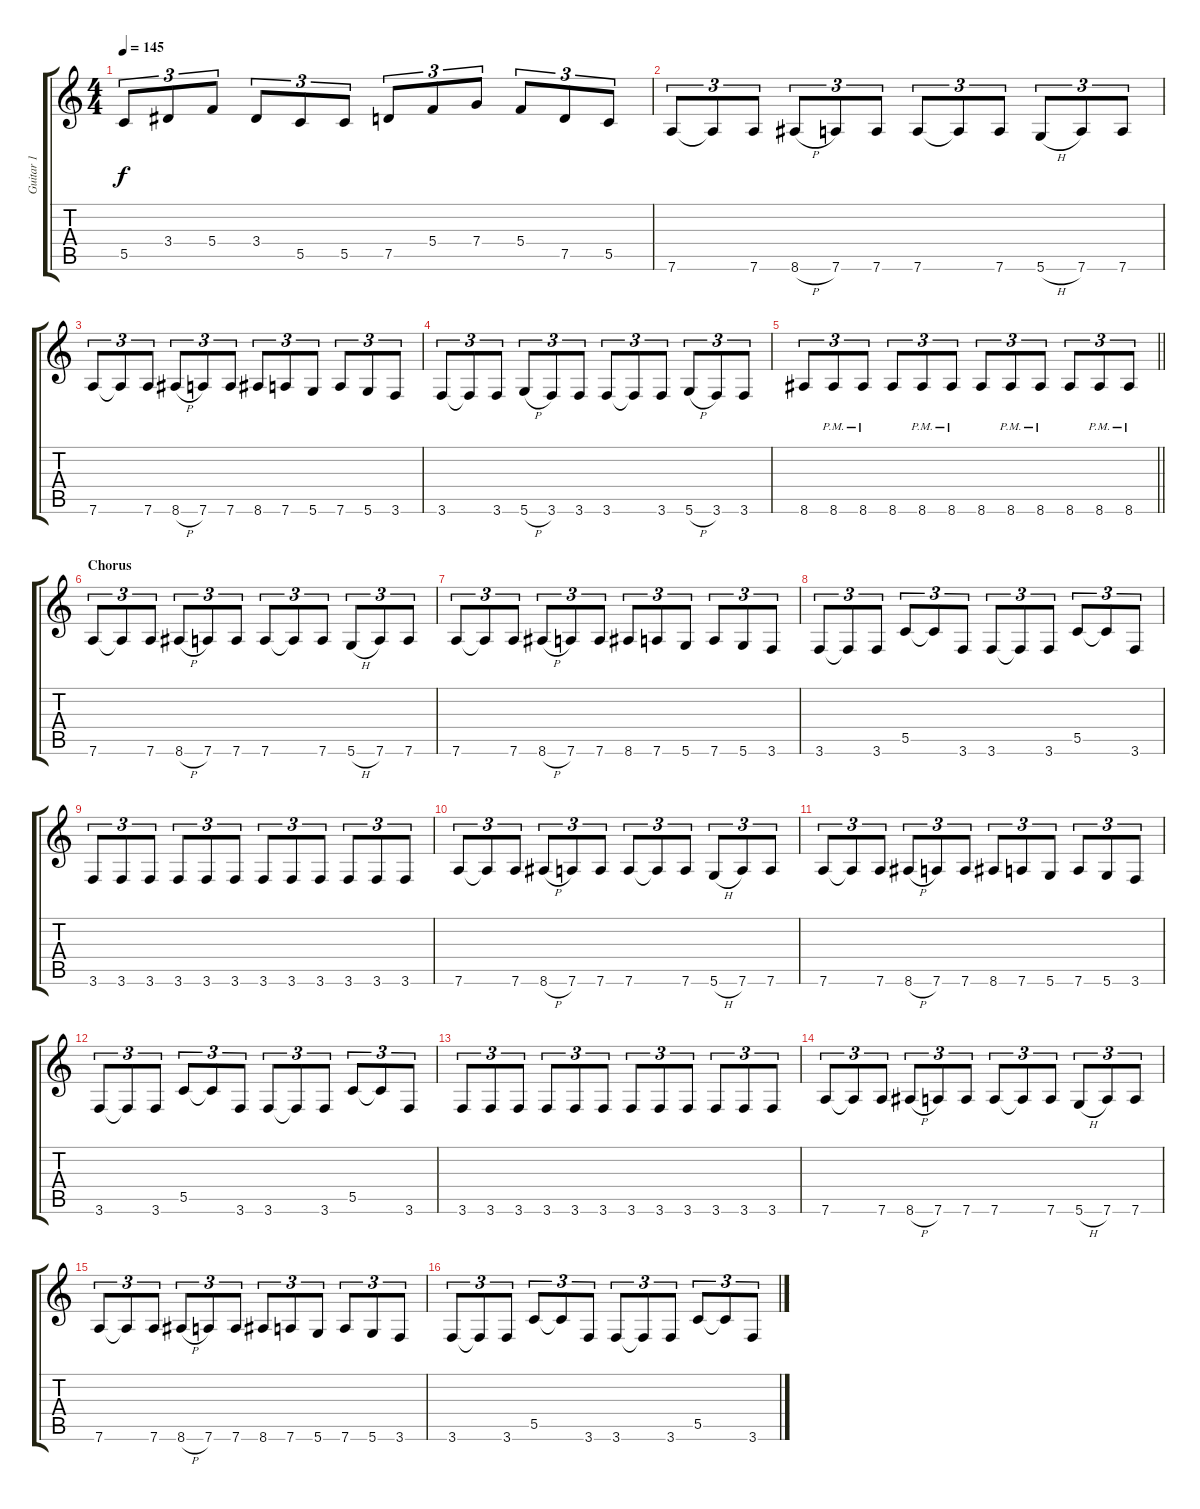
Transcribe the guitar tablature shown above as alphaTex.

\track ("Guitar 1" "Guitar 1") {instrument distortionguitar}
\staff {score tabs}
\tuning (D4 A3 F3 C3 G2 D2) {hide}
\ts (4 4)
\tempo 145
\clef g2
\ks c
5.5.8{tu (3 2) dy f} 3.4.8{tu (3 2)} 5.4.8{tu (3 2)} 3.4.8{tu (3 2)} 5.5.8{tu (3 2)} 5.5.8{tu (3 2)} 7.5.8{tu (3 2)} 5.4.8{tu (3 2)} 7.4.8{tu (3 2)} 5.4.8{tu (3 2)} 7.5.8{tu (3 2)} 5.5.8{tu (3 2)} |
7.6.8{tu (3 2)} 7.6{t}.8{tu (3 2)} 7.6.8{tu (3 2)} 8.6{h}.8{tu (3 2)} 7.6.8{tu (3 2)} 7.6.8{tu (3 2)} 7.6.8{tu (3 2)} 7.6{t}.8{tu (3 2)} 7.6.8{tu (3 2)} 5.6{h}.8{tu (3 2)} 7.6.8{tu (3 2)} 7.6.8{tu (3 2)} |
7.6.8{tu (3 2)} 7.6{t}.8{tu (3 2)} 7.6.8{tu (3 2)} 8.6{h}.8{tu (3 2)} 7.6.8{tu (3 2)} 7.6.8{tu (3 2)} 8.6.8{tu (3 2)} 7.6.8{tu (3 2)} 5.6.8{tu (3 2)} 7.6.8{tu (3 2)} 5.6.8{tu (3 2)} 3.6.8{tu (3 2)} |
3.6.8{tu (3 2)} 3.6{t}.8{tu (3 2)} 3.6.8{tu (3 2)} 5.6{h}.8{tu (3 2)} 3.6.8{tu (3 2)} 3.6.8{tu (3 2)} 3.6.8{tu (3 2)} 3.6{t}.8{tu (3 2)} 3.6.8{tu (3 2)} 5.6{h}.8{tu (3 2)} 3.6.8{tu (3 2)} 3.6.8{tu (3 2)} |
\barLineRight lightlight
8.6.8{tu (3 2)} 8.6{pm}.8{tu (3 2)} 8.6{pm}.8{tu (3 2)} 8.6.8{tu (3 2)} 8.6{pm}.8{tu (3 2)} 8.6{pm}.8{tu (3 2)} 8.6.8{tu (3 2)} 8.6{pm}.8{tu (3 2)} 8.6{pm}.8{tu (3 2)} 8.6.8{tu (3 2)} 8.6{pm}.8{tu (3 2)} 8.6{pm}.8{tu (3 2)} |
\section ("" "Chorus")
7.6.8{tu (3 2) volume 13} 7.6{t}.8{tu (3 2)} 7.6.8{tu (3 2)} 8.6{h}.8{tu (3 2)} 7.6.8{tu (3 2)} 7.6.8{tu (3 2)} 7.6.8{tu (3 2)} 7.6{t}.8{tu (3 2)} 7.6.8{tu (3 2)} 5.6{h}.8{tu (3 2)} 7.6.8{tu (3 2)} 7.6.8{tu (3 2)} |
7.6.8{tu (3 2)} 7.6{t}.8{tu (3 2)} 7.6.8{tu (3 2)} 8.6{h}.8{tu (3 2)} 7.6.8{tu (3 2)} 7.6.8{tu (3 2)} 8.6.8{tu (3 2)} 7.6.8{tu (3 2)} 5.6.8{tu (3 2)} 7.6.8{tu (3 2)} 5.6.8{tu (3 2)} 3.6.8{tu (3 2)} |
3.6.8{tu (3 2)} 3.6{t}.8{tu (3 2)} 3.6.8{tu (3 2)} 5.5.8{tu (3 2)} 5.5{t}.8{tu (3 2)} 3.6.8{tu (3 2)} 3.6.8{tu (3 2)} 3.6{t}.8{tu (3 2)} 3.6.8{tu (3 2)} 5.5.8{tu (3 2)} 5.5{t}.8{tu (3 2)} 3.6.8{tu (3 2)} |
3.6.8{tu (3 2)} 3.6.8{tu (3 2)} 3.6.8{tu (3 2)} 3.6.8{tu (3 2)} 3.6.8{tu (3 2)} 3.6.8{tu (3 2)} 3.6.8{tu (3 2)} 3.6.8{tu (3 2)} 3.6.8{tu (3 2)} 3.6.8{tu (3 2)} 3.6.8{tu (3 2)} 3.6.8{tu (3 2)} |
7.6.8{tu (3 2)} 7.6{t}.8{tu (3 2)} 7.6.8{tu (3 2)} 8.6{h}.8{tu (3 2)} 7.6.8{tu (3 2)} 7.6.8{tu (3 2)} 7.6.8{tu (3 2)} 7.6{t}.8{tu (3 2)} 7.6.8{tu (3 2)} 5.6{h}.8{tu (3 2)} 7.6.8{tu (3 2)} 7.6.8{tu (3 2)} |
7.6.8{tu (3 2)} 7.6{t}.8{tu (3 2)} 7.6.8{tu (3 2)} 8.6{h}.8{tu (3 2)} 7.6.8{tu (3 2)} 7.6.8{tu (3 2)} 8.6.8{tu (3 2)} 7.6.8{tu (3 2)} 5.6.8{tu (3 2)} 7.6.8{tu (3 2)} 5.6.8{tu (3 2)} 3.6.8{tu (3 2)} |
3.6.8{tu (3 2)} 3.6{t}.8{tu (3 2)} 3.6.8{tu (3 2)} 5.5.8{tu (3 2)} 5.5{t}.8{tu (3 2)} 3.6.8{tu (3 2)} 3.6.8{tu (3 2)} 3.6{t}.8{tu (3 2)} 3.6.8{tu (3 2)} 5.5.8{tu (3 2)} 5.5{t}.8{tu (3 2)} 3.6.8{tu (3 2)} |
3.6.8{tu (3 2)} 3.6.8{tu (3 2)} 3.6.8{tu (3 2)} 3.6.8{tu (3 2)} 3.6.8{tu (3 2)} 3.6.8{tu (3 2)} 3.6.8{tu (3 2)} 3.6.8{tu (3 2)} 3.6.8{tu (3 2)} 3.6.8{tu (3 2)} 3.6.8{tu (3 2)} 3.6.8{tu (3 2)} |
7.6.8{tu (3 2)} 7.6{t}.8{tu (3 2)} 7.6.8{tu (3 2)} 8.6{h}.8{tu (3 2)} 7.6.8{tu (3 2)} 7.6.8{tu (3 2)} 7.6.8{tu (3 2)} 7.6{t}.8{tu (3 2)} 7.6.8{tu (3 2)} 5.6{h}.8{tu (3 2)} 7.6.8{tu (3 2)} 7.6.8{tu (3 2)} |
7.6.8{tu (3 2)} 7.6{t}.8{tu (3 2)} 7.6.8{tu (3 2)} 8.6{h}.8{tu (3 2)} 7.6.8{tu (3 2)} 7.6.8{tu (3 2)} 8.6.8{tu (3 2)} 7.6.8{tu (3 2)} 5.6.8{tu (3 2)} 7.6.8{tu (3 2)} 5.6.8{tu (3 2)} 3.6.8{tu (3 2)} |
3.6.8{tu (3 2)} 3.6{t}.8{tu (3 2)} 3.6.8{tu (3 2)} 5.5.8{tu (3 2)} 5.5{t}.8{tu (3 2)} 3.6.8{tu (3 2)} 3.6.8{tu (3 2)} 3.6{t}.8{tu (3 2)} 3.6.8{tu (3 2)} 5.5.8{tu (3 2)} 5.5{t}.8{tu (3 2)} 3.6.8{tu (3 2)}
